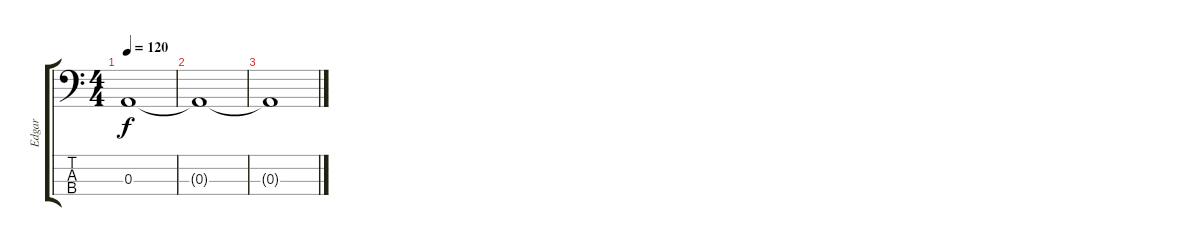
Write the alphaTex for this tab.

\track ("Edgar" "Edgar") {instrument electricbassfinger}
\staff {score tabs}
\tuning (G2 D2 A1 E1) {hide}
\ts (4 4)
\tempo 120
\clef f4
\ks c
0.3{t}.1{dy f} |
0.3{t}.1 |
0.3{t}.1{volume 0}
